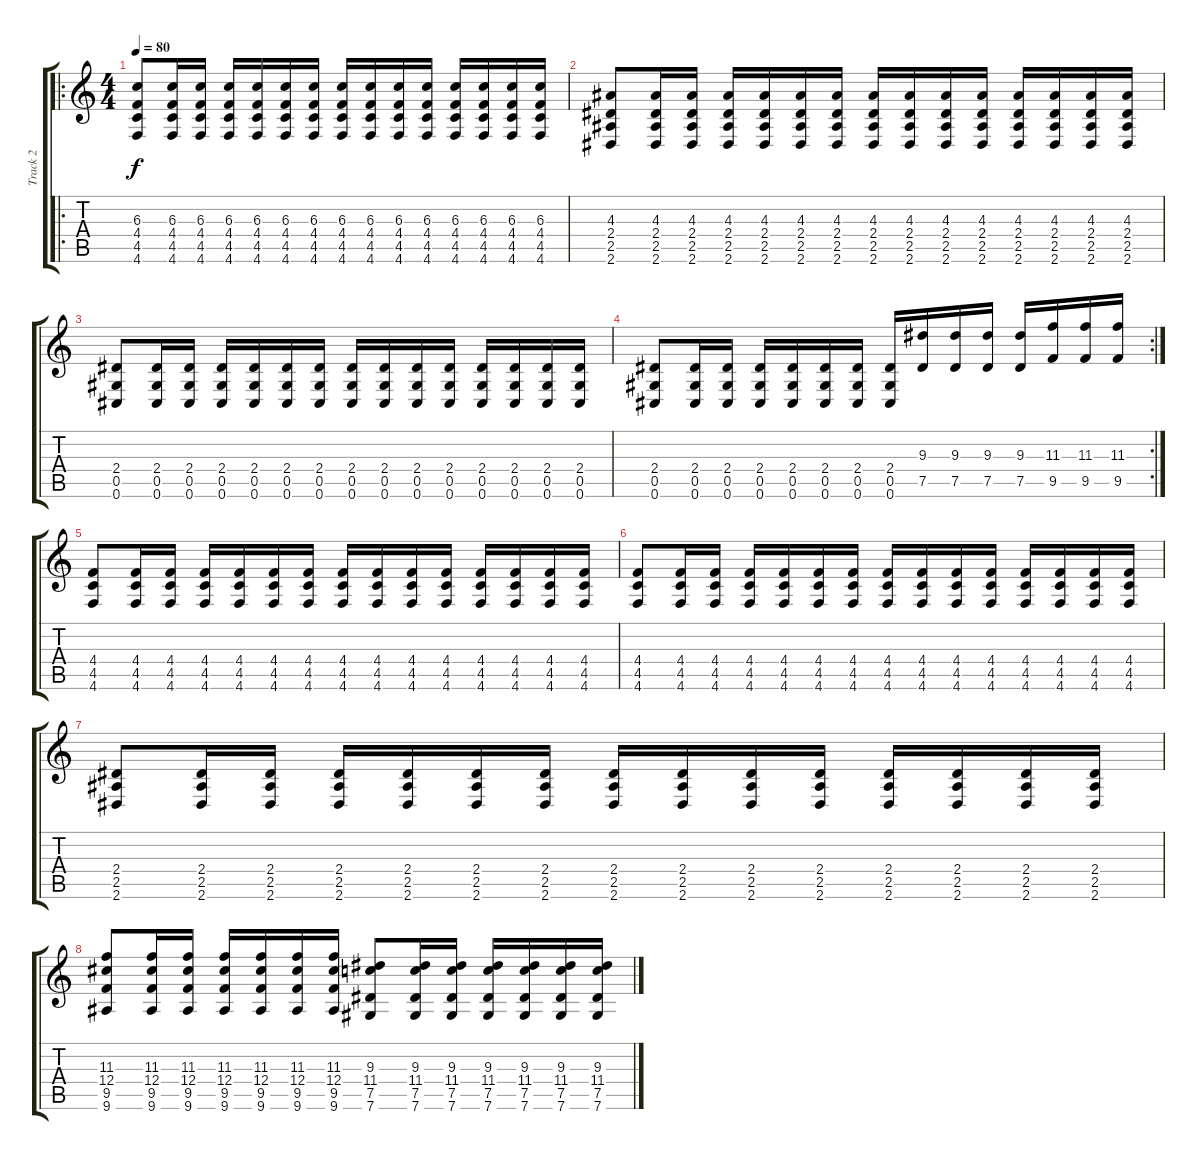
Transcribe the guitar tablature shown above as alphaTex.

\track ("Track 2" "Track 2") {instrument acousticguitarsteel}
\staff {score tabs}
\tuning (Eb4 Bb3 Gb3 Db3 Ab2 Db2) {hide}
\ro
\ts (4 4)
\tempo 80
\clef g2
\ks c
(6.3 4.4 4.5 4.6).8{dy f} (6.3 4.4 4.5 4.6).16 (6.3 4.4 4.5 4.6).16 (6.3 4.4 4.5 4.6).16 (6.3 4.4 4.5 4.6).16 (6.3 4.4 4.5 4.6).16 (6.3 4.4 4.5 4.6).16 (6.3 4.4 4.5 4.6).16 (6.3 4.4 4.5 4.6).16 (6.3 4.4 4.5 4.6).16 (6.3 4.4 4.5 4.6).16 (6.3 4.4 4.5 4.6).16 (6.3 4.4 4.5 4.6).16 (6.3 4.4 4.5 4.6).16 (6.3 4.4 4.5 4.6).16 |
(4.3 2.4 2.5 2.6).8 (4.3 2.4 2.5 2.6).16 (4.3 2.4 2.5 2.6).16 (4.3 2.4 2.5 2.6).16 (4.3 2.4 2.5 2.6).16 (4.3 2.4 2.5 2.6).16 (4.3 2.4 2.5 2.6).16 (4.3 2.4 2.5 2.6).16 (4.3 2.4 2.5 2.6).16 (4.3 2.4 2.5 2.6).16 (4.3 2.4 2.5 2.6).16 (4.3 2.4 2.5 2.6).16 (4.3 2.4 2.5 2.6).16 (4.3 2.4 2.5 2.6).16 (4.3 2.4 2.5 2.6).16 |
(2.4 0.5 0.6).8 (2.4 0.5 0.6).16 (2.4 0.5 0.6).16 (2.4 0.5 0.6).16 (2.4 0.5 0.6).16 (2.4 0.5 0.6).16 (2.4 0.5 0.6).16 (2.4 0.5 0.6).16 (2.4 0.5 0.6).16 (2.4 0.5 0.6).16 (2.4 0.5 0.6).16 (2.4 0.5 0.6).16 (2.4 0.5 0.6).16 (2.4 0.5 0.6).16 (2.4 0.5 0.6).16 |
\rc 2
(2.4 0.5 0.6).8 (2.4 0.5 0.6).16 (2.4 0.5 0.6).16 (2.4 0.5 0.6).16 (2.4 0.5 0.6).16 (2.4 0.5 0.6).16 (2.4 0.5 0.6).16 (2.4 0.5 0.6).16 (9.3 7.5).16 (9.3 7.5).16 (9.3 7.5).16 (9.3 7.5).16 (11.3 9.5).16 (11.3 9.5).16 (11.3 9.5).16 |
(4.4 4.5 4.6).8 (4.4 4.5 4.6).16 (4.4 4.5 4.6).16 (4.4 4.5 4.6).16 (4.4 4.5 4.6).16 (4.4 4.5 4.6).16 (4.4 4.5 4.6).16 (4.4 4.5 4.6).16 (4.4 4.5 4.6).16 (4.4 4.5 4.6).16 (4.4 4.5 4.6).16 (4.4 4.5 4.6).16 (4.4 4.5 4.6).16 (4.4 4.5 4.6).16 (4.4 4.5 4.6).16 |
(4.4 4.5 4.6).8 (4.4 4.5 4.6).16 (4.4 4.5 4.6).16 (4.4 4.5 4.6).16 (4.4 4.5 4.6).16 (4.4 4.5 4.6).16 (4.4 4.5 4.6).16 (4.4 4.5 4.6).16 (4.4 4.5 4.6).16 (4.4 4.5 4.6).16 (4.4 4.5 4.6).16 (4.4 4.5 4.6).16 (4.4 4.5 4.6).16 (4.4 4.5 4.6).16 (4.4 4.5 4.6).16 |
(2.4 2.5 2.6).8 (2.4 2.5 2.6).16 (2.4 2.5 2.6).16 (2.4 2.5 2.6).16 (2.4 2.5 2.6).16 (2.4 2.5 2.6).16 (2.4 2.5 2.6).16 (2.4 2.5 2.6).16 (2.4 2.5 2.6).16 (2.4 2.5 2.6).16 (2.4 2.5 2.6).16 (2.4 2.5 2.6).16 (2.4 2.5 2.6).16 (2.4 2.5 2.6).16 (2.4 2.5 2.6).16 |
(11.3 12.4 9.5 9.6).8 (11.3 12.4 9.5 9.6).16 (11.3 12.4 9.5 9.6).16 (11.3 12.4 9.5 9.6).16 (11.3 12.4 9.5 9.6).16 (11.3 12.4 9.5 9.6).16 (11.3 12.4 9.5 9.6).16 (9.3 11.4 7.5 7.6).8 (9.3 11.4 7.5 7.6).16 (9.3 11.4 7.5 7.6).16 (9.3 11.4 7.5 7.6).16 (9.3 11.4 7.5 7.6).16 (9.3 11.4 7.5 7.6).16 (9.3 11.4 7.5 7.6).16
